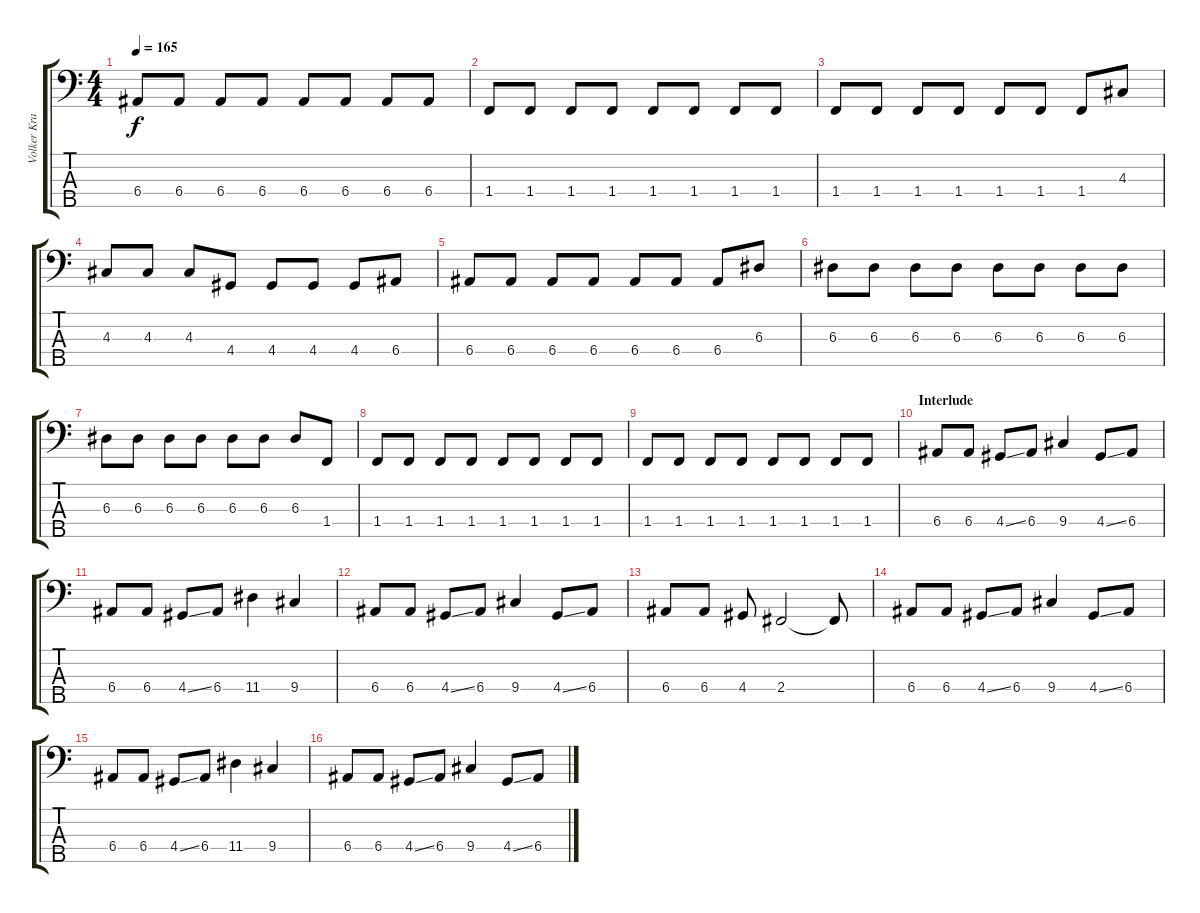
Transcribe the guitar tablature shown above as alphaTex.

\track ("Volker Krawczak - Basso" "Volker Kra") {instrument electricbassfinger}
\staff {score tabs}
\tuning (G2 D2 A1 E1 B0) {hide}
\ts (4 4)
\tempo 165
\clef f4
\ks c
6.4.8{dy f} 6.4.8 6.4.8 6.4.8 6.4.8 6.4.8 6.4.8 6.4.8 |
1.4.8 1.4.8 1.4.8 1.4.8 1.4.8 1.4.8 1.4.8 1.4.8 |
1.4.8 1.4.8 1.4.8 1.4.8 1.4.8 1.4.8 1.4.8 4.3.8 |
4.3.8 4.3.8 4.3.8 4.4.8 4.4.8 4.4.8 4.4.8 6.4.8 |
6.4.8 6.4.8 6.4.8 6.4.8 6.4.8 6.4.8 6.4.8 6.3.8 |
6.3.8 6.3.8 6.3.8 6.3.8 6.3.8 6.3.8 6.3.8 6.3.8 |
6.3.8 6.3.8 6.3.8 6.3.8 6.3.8 6.3.8 6.3.8 1.4.8 |
1.4.8 1.4.8 1.4.8 1.4.8 1.4.8 1.4.8 1.4.8 1.4.8 |
1.4.8 1.4.8 1.4.8 1.4.8 1.4.8 1.4.8 1.4.8 1.4.8 |
\section ("" "Interlude")
6.4.8 6.4.8 4.4{ss}.8 6.4.8 9.4.4 4.4{ss}.8 6.4.8 |
6.4.8 6.4.8 4.4{ss}.8 6.4.8 11.4.4 9.4.4 |
6.4.8 6.4.8 4.4{ss}.8 6.4.8 9.4.4 4.4{ss}.8 6.4.8 |
6.4.8 6.4.8 4.4.8 2.4.2 2.4{t}.8 |
6.4.8 6.4.8 4.4{ss}.8 6.4.8 9.4.4 4.4{ss}.8 6.4.8 |
6.4.8 6.4.8 4.4{ss}.8 6.4.8 11.4.4 9.4.4 |
6.4.8 6.4.8 4.4{ss}.8 6.4.8 9.4.4 4.4{ss}.8 6.4.8
